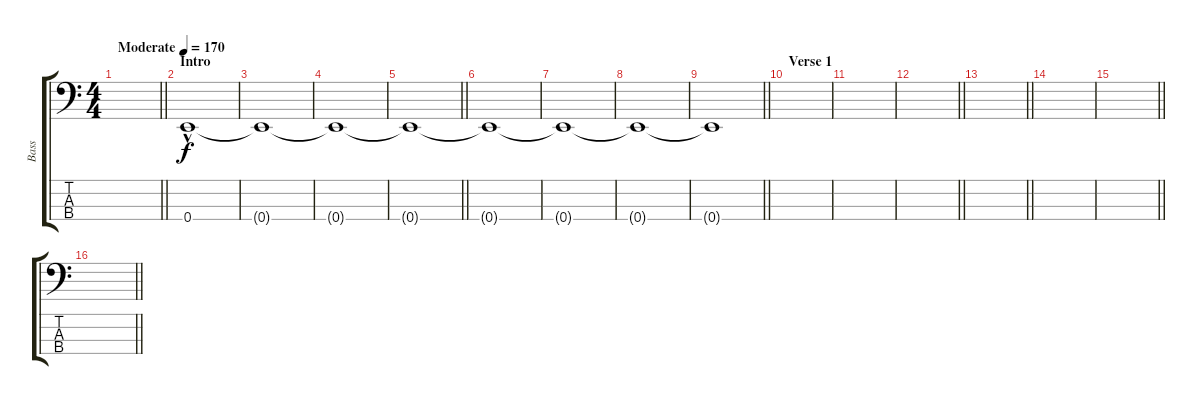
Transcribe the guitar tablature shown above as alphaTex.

\track ("Bass" "Bass") {instrument electricbassfinger}
\staff {score tabs}
\tuning (G2 D2 A1 E1) {hide}
\ts (4 4)
\tempo (170 "Moderate")
\clef f4
\barLineRight lightlight
\ks c
|
\section ("" "Intro")
0.4{hac}.1 |
0.4{t}.1{dy f} |
0.4{t}.1 |
\barLineRight lightlight
0.4{t}.1 |
\section ("" "")
0.4{t}.1 |
0.4{t}.1 |
0.4{t}.1 |
\barLineRight lightlight
0.4{t}.1 |
\section ("" "Verse 1")
|
|
\barLineRight lightlight
|
\barLineRight lightlight
|
\section ("" "")
|
\barLineRight lightlight
|
\barLineRight lightlight
